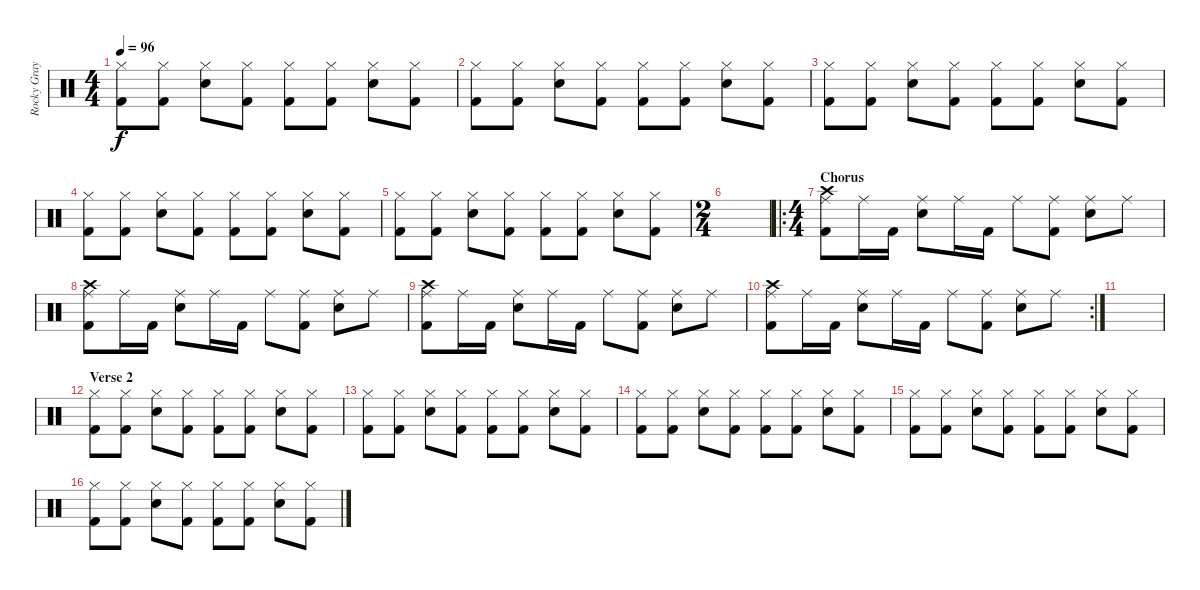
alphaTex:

\track ("Rocky Gray (Drums)" "Rocky Gray") {instrument percussion}
\staff {score}
\articulation defaults
\ts (4 4)
\tempo 96
\clef neutral
\ks c
("Hi-Hat (closed)" "Kick (hit) 2").8{dy f} ("Hi-Hat (closed)" "Kick (hit) 2").8 ("Hi-Hat (closed)" "Electric Snare (hit)").8 ("Hi-Hat (closed)" "Kick (hit) 2").8 ("Hi-Hat (closed)" "Kick (hit) 2").8 ("Hi-Hat (closed)" "Kick (hit) 2").8 ("Hi-Hat (closed)" "Electric Snare (hit)").8 ("Hi-Hat (closed)" "Kick (hit) 2").8 |
("Hi-Hat (closed)" "Kick (hit) 2").8 ("Hi-Hat (closed)" "Kick (hit) 2").8 ("Hi-Hat (closed)" "Electric Snare (hit)").8 ("Hi-Hat (closed)" "Kick (hit) 2").8 ("Hi-Hat (closed)" "Kick (hit) 2").8 ("Hi-Hat (closed)" "Kick (hit) 2").8 ("Hi-Hat (closed)" "Electric Snare (hit)").8 ("Hi-Hat (closed)" "Kick (hit) 2").8 |
("Hi-Hat (closed)" "Kick (hit) 2").8 ("Hi-Hat (closed)" "Kick (hit) 2").8 ("Hi-Hat (closed)" "Electric Snare (hit)").8 ("Hi-Hat (closed)" "Kick (hit) 2").8 ("Hi-Hat (closed)" "Kick (hit) 2").8 ("Hi-Hat (closed)" "Kick (hit) 2").8 ("Hi-Hat (closed)" "Electric Snare (hit)").8 ("Hi-Hat (closed)" "Kick (hit) 2").8 |
("Hi-Hat (closed)" "Kick (hit) 2").8 ("Hi-Hat (closed)" "Kick (hit) 2").8 ("Hi-Hat (closed)" "Electric Snare (hit)").8 ("Hi-Hat (closed)" "Kick (hit) 2").8 ("Hi-Hat (closed)" "Kick (hit) 2").8 ("Hi-Hat (closed)" "Kick (hit) 2").8 ("Hi-Hat (closed)" "Electric Snare (hit)").8 ("Hi-Hat (closed)" "Kick (hit) 2").8 |
("Hi-Hat (closed)" "Kick (hit) 2").8 ("Hi-Hat (closed)" "Kick (hit) 2").8 ("Hi-Hat (closed)" "Electric Snare (hit)").8 ("Hi-Hat (closed)" "Kick (hit) 2").8 ("Hi-Hat (closed)" "Kick (hit) 2").8 ("Hi-Hat (closed)" "Kick (hit) 2").8 ("Hi-Hat (closed)" "Electric Snare (hit)").8 ("Hi-Hat (closed)" "Kick (hit) 2").8 |
\ts (2 4)
|
\ro
\ts (4 4)
\section ("" "Chorus")
("Crash high (hit)" "Ride (middle)" "Kick (hit) 2").8 "Ride (middle)".16 "Kick (hit) 2".16 ("Ride (middle)" "Electric Snare (hit)").8 "Ride (middle)".16 "Kick (hit) 2".16 "Ride (middle)".8 ("Ride (middle)" "Kick (hit) 2").8 ("Ride (middle)" "Electric Snare (hit)").8 "Ride (middle)".8 |
("Crash high (hit)" "Ride (middle)" "Kick (hit) 2").8 "Ride (middle)".16 "Kick (hit) 2".16 ("Ride (middle)" "Electric Snare (hit)").8 "Ride (middle)".16 "Kick (hit) 2".16 "Ride (middle)".8 ("Ride (middle)" "Kick (hit) 2").8 ("Ride (middle)" "Electric Snare (hit)").8 "Ride (middle)".8 |
("Crash high (hit)" "Ride (middle)" "Kick (hit) 2").8 "Ride (middle)".16 "Kick (hit) 2".16 ("Ride (middle)" "Electric Snare (hit)").8 "Ride (middle)".16 "Kick (hit) 2".16 "Ride (middle)".8 ("Ride (middle)" "Kick (hit) 2").8 ("Ride (middle)" "Electric Snare (hit)").8 "Ride (middle)".8 |
\rc 2
("Crash high (hit)" "Ride (middle)" "Kick (hit) 2").8 "Ride (middle)".16 "Kick (hit) 2".16 ("Ride (middle)" "Electric Snare (hit)").8 "Ride (middle)".16 "Kick (hit) 2".16 "Ride (middle)".8 ("Ride (middle)" "Kick (hit) 2").8 ("Ride (middle)" "Electric Snare (hit)").8 "Ride (middle)".8 |
|
\section ("" "Verse 2")
("Hi-Hat (closed)" "Kick (hit) 2").8 ("Hi-Hat (closed)" "Kick (hit) 2").8 ("Hi-Hat (closed)" "Electric Snare (hit)").8 ("Hi-Hat (closed)" "Kick (hit) 2").8 ("Hi-Hat (closed)" "Kick (hit) 2").8 ("Hi-Hat (closed)" "Kick (hit) 2").8 ("Hi-Hat (closed)" "Electric Snare (hit)").8 ("Hi-Hat (closed)" "Kick (hit) 2").8 |
("Hi-Hat (closed)" "Kick (hit) 2").8 ("Hi-Hat (closed)" "Kick (hit) 2").8 ("Hi-Hat (closed)" "Electric Snare (hit)").8 ("Hi-Hat (closed)" "Kick (hit) 2").8 ("Hi-Hat (closed)" "Kick (hit) 2").8 ("Hi-Hat (closed)" "Kick (hit) 2").8 ("Hi-Hat (closed)" "Electric Snare (hit)").8 ("Hi-Hat (closed)" "Kick (hit) 2").8 |
("Hi-Hat (closed)" "Kick (hit) 2").8 ("Hi-Hat (closed)" "Kick (hit) 2").8 ("Hi-Hat (closed)" "Electric Snare (hit)").8 ("Hi-Hat (closed)" "Kick (hit) 2").8 ("Hi-Hat (closed)" "Kick (hit) 2").8 ("Hi-Hat (closed)" "Kick (hit) 2").8 ("Hi-Hat (closed)" "Electric Snare (hit)").8 ("Hi-Hat (closed)" "Kick (hit) 2").8 |
("Hi-Hat (closed)" "Kick (hit) 2").8 ("Hi-Hat (closed)" "Kick (hit) 2").8 ("Hi-Hat (closed)" "Electric Snare (hit)").8 ("Hi-Hat (closed)" "Kick (hit) 2").8 ("Hi-Hat (closed)" "Kick (hit) 2").8 ("Hi-Hat (closed)" "Kick (hit) 2").8 ("Hi-Hat (closed)" "Electric Snare (hit)").8 ("Hi-Hat (closed)" "Kick (hit) 2").8 |
("Hi-Hat (closed)" "Kick (hit) 2").8 ("Hi-Hat (closed)" "Kick (hit) 2").8 ("Hi-Hat (closed)" "Electric Snare (hit)").8 ("Hi-Hat (closed)" "Kick (hit) 2").8 ("Hi-Hat (closed)" "Kick (hit) 2").8 ("Hi-Hat (closed)" "Kick (hit) 2").8 ("Hi-Hat (closed)" "Electric Snare (hit)").8 ("Hi-Hat (closed)" "Kick (hit) 2").8
